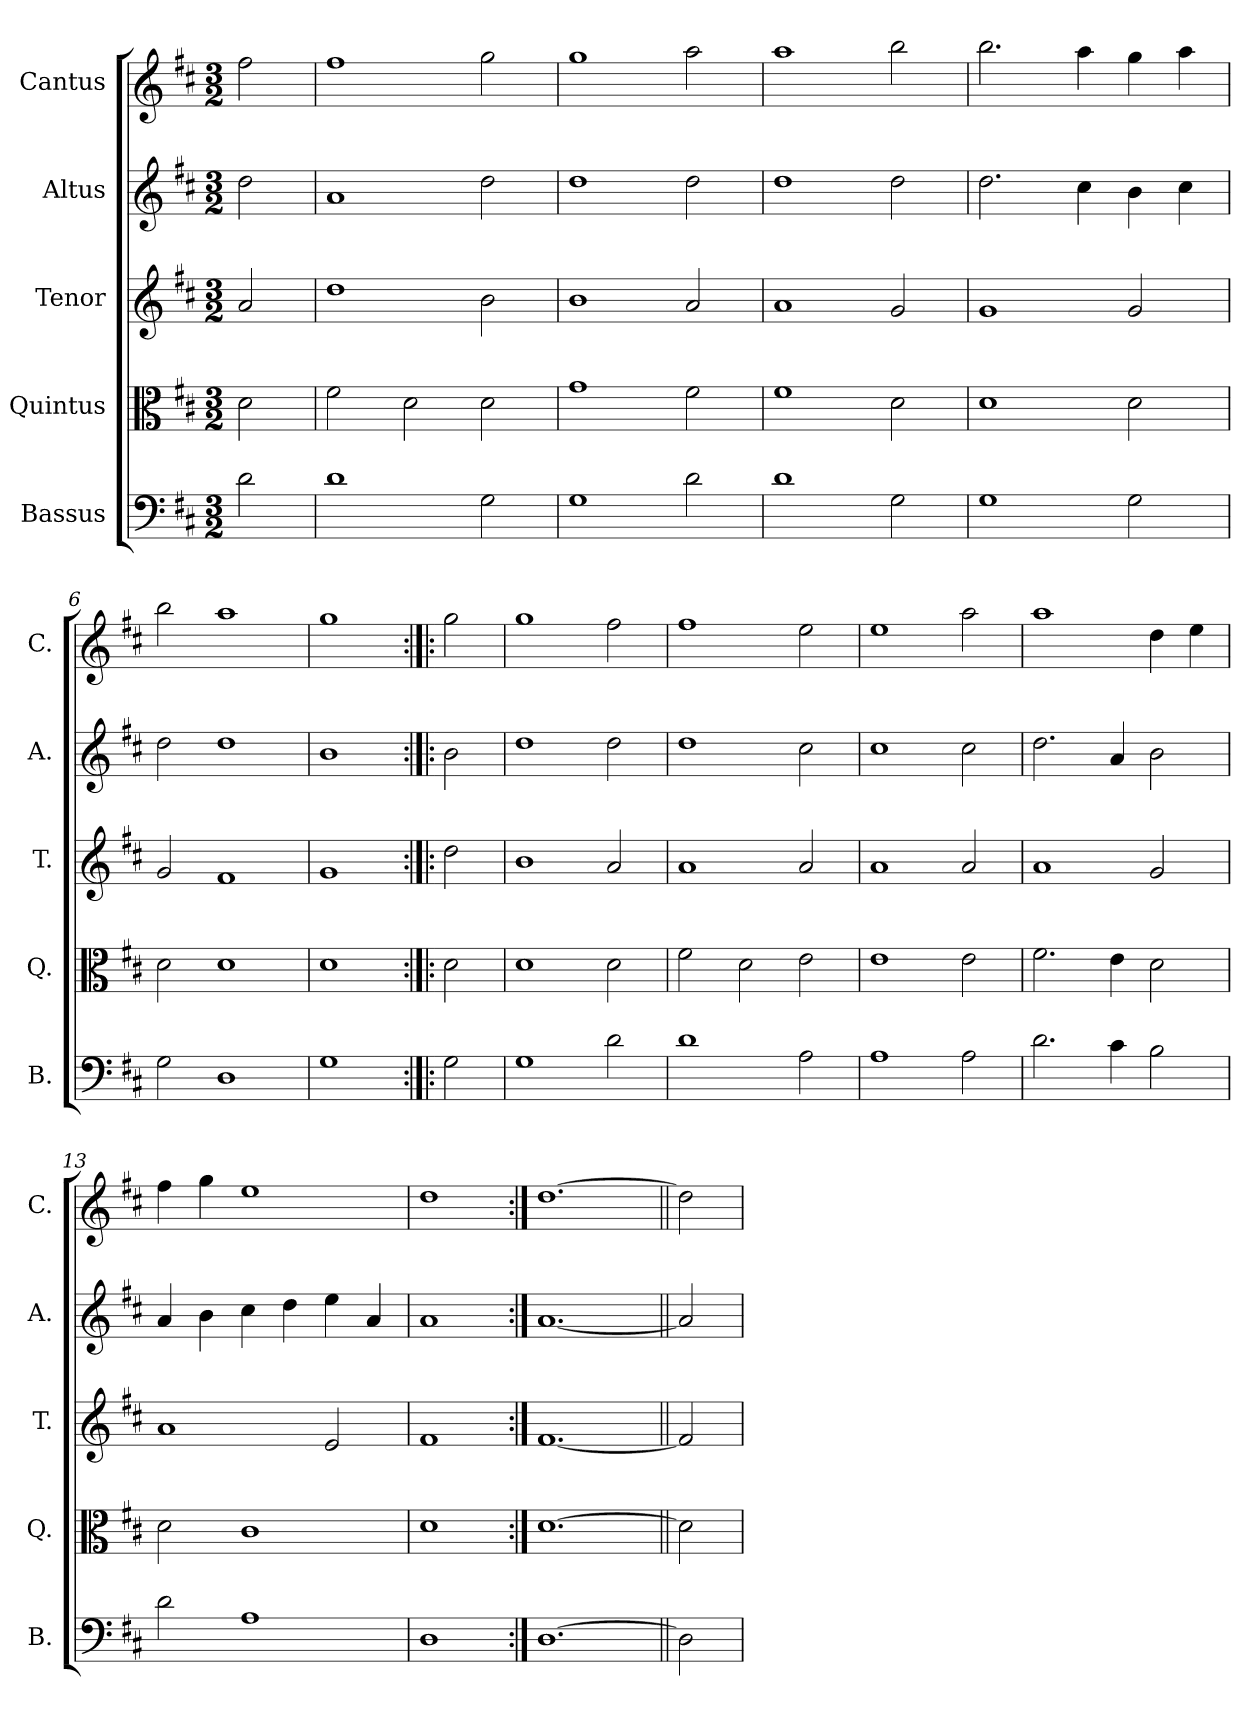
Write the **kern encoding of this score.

**kern	**kern	**kern	**kern	**kern
*part5	*part4	*part3	*part2	*part1
*staff5	*staff4	*staff3	*staff2	*staff1
*I"Bassus	*I"Quintus	*I"Tenor	*I"Altus	*I"Cantus
*I'B.	*I'Q.	*I'T.	*I'A.	*I'C.
*clefF4	*clefC3	*clefG2	*clefG2	*clefG2
*k[f#c#]	*k[f#c#]	*k[f#c#]	*k[f#c#]	*k[f#c#]
*D:	*D:	*D:	*D:	*D:
*M3/2	*M3/2	*M3/2	*M3/2	*M3/2
=1	=1	=1	=1	=1
2d\	2d\	2a/	2dd\	2ff#\
=2	=2	=2	=2	=2
1d	2f#\	1dd	1a	1ff#
.	2d\	.	.	.
2G\	2d\	2b\	2dd\	2gg\
=3	=3	=3	=3	=3
1G	1g	1b	1dd	1gg
2d\	2f#\	2a/	2dd\	2aa\
=4	=4	=4	=4	=4
1d	1f#	1a	1dd	1aa
2G\	2d\	2g/	2dd\	2bb\
=5	=5	=5	=5	=5
1G	1d	1g	2.dd\	2.bb\
.	.	.	4cc#\	4aa\
2G\	2d\	2g/	4b\	4gg\
.	.	.	4cc#\	4aa\
=6	=6	=6	=6	=6
2G\	2d\	2g/	2dd\	2bb\
1D	1d	1f#	1dd	1aa
=7	=7	=7	=7	=7
1G	1d	1g	1b	1gg
=8:|!|:	=8:|!|:	=8:|!|:	=8:|!|:	=8:|!|:
2G\	2d\	2dd\	2b\	2gg\
=9	=9	=9	=9	=9
1G	1d	1b	1dd	1gg
2d\	2d\	2a/	2dd\	2ff#\
=10	=10	=10	=10	=10
1d	2f#\	1a	1dd	1ff#
.	2d\	.	.	.
2A\	2e\	2a/	2cc#\	2ee\
=11	=11	=11	=11	=11
1A	1e	1a	1cc#	1ee
2A\	2e\	2a/	2cc#\	2aa\
=12	=12	=12	=12	=12
2.d\	2.f#\	1a	2.dd\	1aa
4c#\	4e\	.	4a/	.
2B\	2d\	2g/	2b\	4dd\
.	.	.	.	4ee\
=13	=13	=13	=13	=13
2d\	2d\	1a	4a/	4ff#\
.	.	.	4b\	4gg\
1A	1c#	.	4cc#\	1ee
.	.	.	4dd\	.
.	.	2e/	4ee\	.
.	.	.	4a/	.
=14	=14	=14	=14	=14
1D	1d	1f#	1a	1dd
=15:|!	=15:|!	=15:|!	=15:|!	=15:|!
[1.D	[1.d	[1.f#	[1.a	[1.dd
=16||	=16||	=16||	=16||	=16||
2D]	2d]	2f#]	2a]	2dd]
=	=	=	=	=
*-	*-	*-	*-	*-
